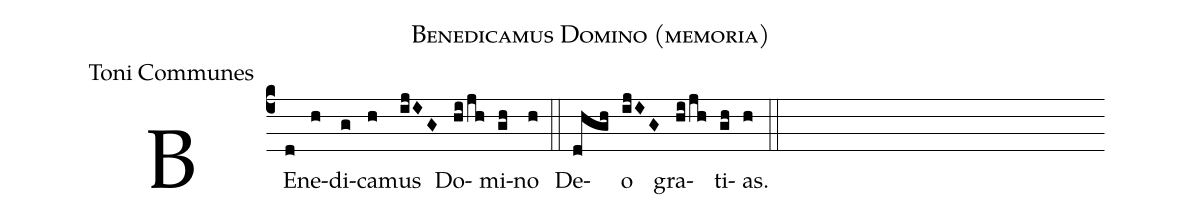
name:Benedicamus Domino (memoria);
office-part:Toni Communes;
%%
(c4) BE(d)ne(h)di(g)ca(h)mus(ijIG) Do(hi/jh)mi(gh)no(h) (::)
De(dhgh)o(ijIG) gra(hi/jh)ti(gh)as.(h) (::)
